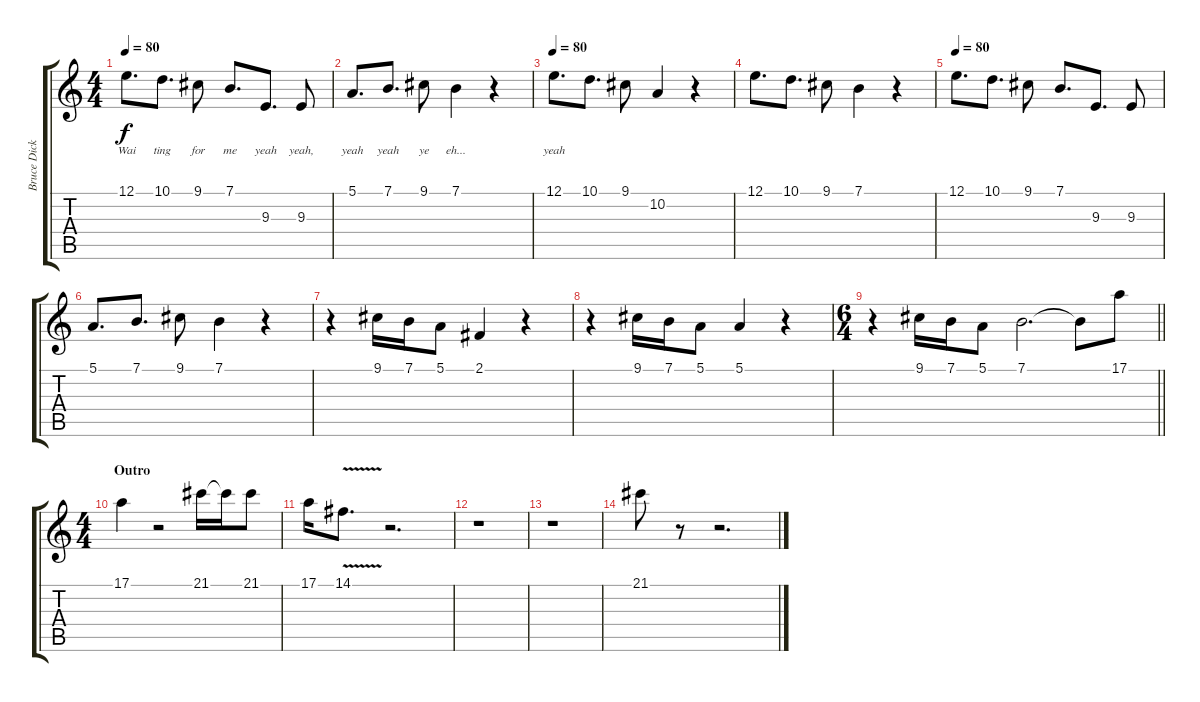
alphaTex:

\track ("Bruce Dickinson" "Bruce Dick") {instrument lead2sawtooth}
\staff {score tabs}
\tuning (E4 B3 G3 D3 A2 E2) {hide}
\ts (4 4)
\tempo 80
\clef g2
\ks c
12.1.8{d lyrics (0 "Wai") lyrics (1 "") lyrics (2 "") lyrics (3 "") lyrics (4 "") dy f} 10.1.8{d lyrics (0 "ting") lyrics (1 "") lyrics (2 "") lyrics (3 "") lyrics (4 "")} 9.1.8{lyrics (0 "for") lyrics (1 "") lyrics (2 "") lyrics (3 "") lyrics (4 "")} 7.1.8{d lyrics (0 "me") lyrics (1 "") lyrics (2 "") lyrics (3 "") lyrics (4 "")} 9.3.8{d lyrics (0 "yeah") lyrics (1 "") lyrics (2 "") lyrics (3 "") lyrics (4 "")} 9.3.8{lyrics (0 "yeah,") lyrics (1 "") lyrics (2 "") lyrics (3 "") lyrics (4 "")} |
5.1.8{d lyrics (0 "yeah") lyrics (1 "") lyrics (2 "") lyrics (3 "") lyrics (4 "")} 7.1.8{d lyrics (0 "yeah") lyrics (1 "") lyrics (2 "") lyrics (3 "") lyrics (4 "")} 9.1.8{lyrics (0 "ye") lyrics (1 "") lyrics (2 "") lyrics (3 "") lyrics (4 "")} 7.1.4{lyrics (0 "eh...") lyrics (1 "") lyrics (2 "") lyrics (3 "") lyrics (4 "")} r.4 |
\tempo 80
12.1.8{d lyrics (0 "yeah") lyrics (1 "") lyrics (2 "") lyrics (3 "") lyrics (4 "")} 10.1.8{d} 9.1.8 10.2.4 r.4 |
12.1.8{d} 10.1.8{d} 9.1.8 7.1.4 r.4 |
\tempo 80
12.1.8{d} 10.1.8{d} 9.1.8 7.1.8{d} 9.3.8{d} 9.3.8 |
5.1.8{d} 7.1.8{d} 9.1.8 7.1.4 r.4 |
r.4 9.1.16 7.1.16 5.1.8 2.1.4 r.4 |
r.4 9.1.16 7.1.16 5.1.8 5.1.4 r.4 |
\ts (6 4)
\barLineRight lightlight
r.4 9.1.16 7.1.16 5.1.8 7.1.2{d} 7.1{t}.8 17.1.8 |
\ts (4 4)
\section ("" "Outro")
17.1.4 r.2 21.1.16 21.1{t}.16 21.1.8 |
17.1.16 14.1{v}.8{d} r.2{d} |
r.1 |
r.1 |
21.1.8 r.8 r.2{d}
